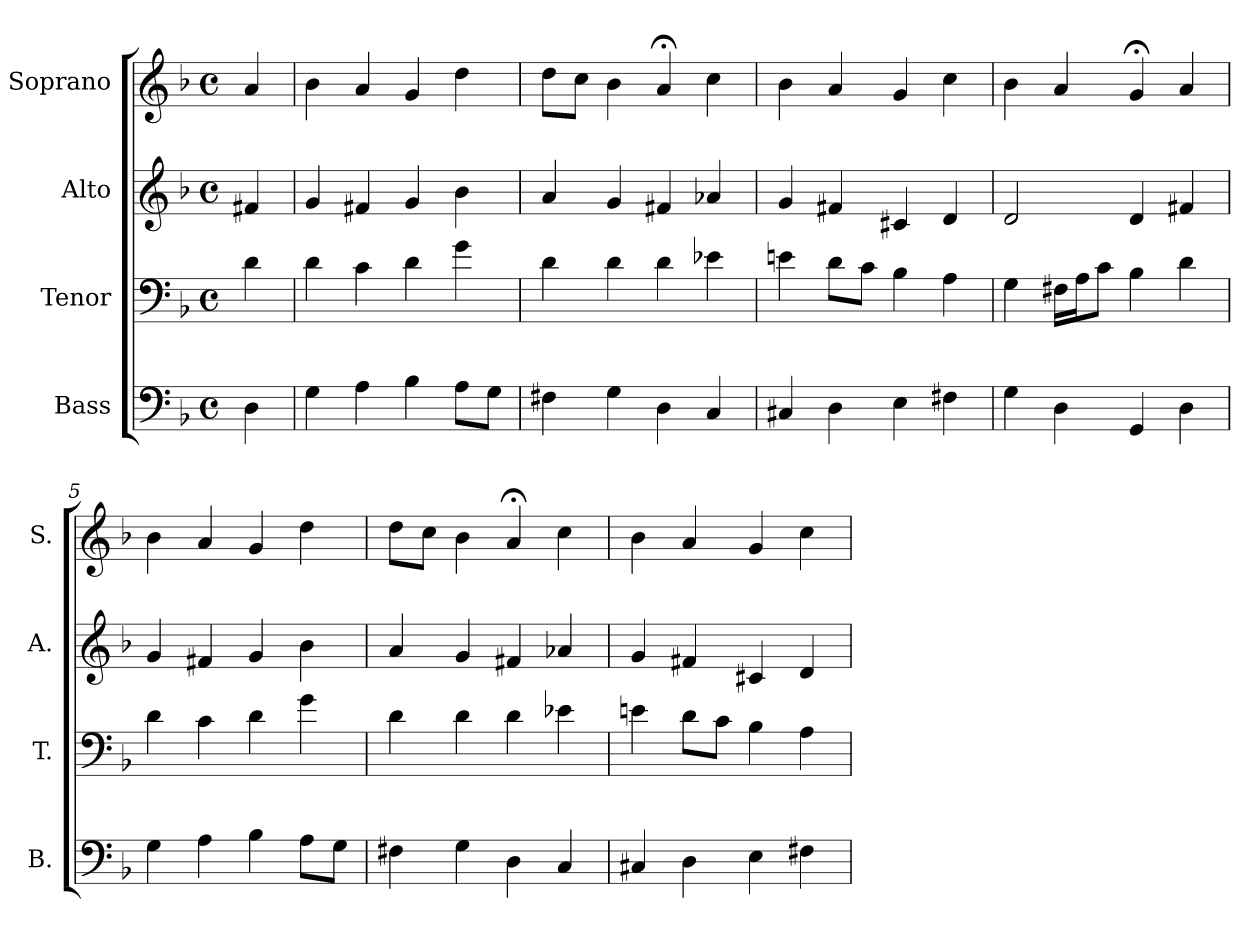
**kern	**kern	**kern	**kern
*part4	*part3	*part2	*part1
*staff4	*staff3	*staff2	*staff1
*I"Bass	*I"Tenor	*I"Alto	*I"Soprano
*I'B.	*I'T.	*I'A.	*I'S.
*clefF4	*clefF4	*clefG2	*clefG2
*k[b-]	*k[b-]	*k[b-]	*k[b-]
*d:	*d:	*d:	*d:
*M4/4	*M4/4	*M4/4	*M4/4
*met(c)	*met(c)	*met(c)	*met(c)
=	=	=	=
4D\	4d\	4f#X/	4a/
=1	=1	=1	=1
4G\	4d\	4g/	4b-\
4A\	4c\	4f#X/	4a/
4B-\	4d\	4g/	4g/
8A\L	4g\	4b-\	4dd\
8G\J	.	.	.
=2	=2	=2	=2
4F#X\	4d\	4a/	8dd\L
.	.	.	8cc\J
4G\	4d\	4g/	4b-\
4D\	4d\	4f#X/	4a;</
4C/	4e-X\	4a-X/	4cc\
=3	=3	=3	=3
4C#X/	4en\	4g/	4b-\
4D\	8d\L	4f#X/	4a/
.	8c\J	.	.
4E\	4B-\	4c#X/	4g/
4F#X\	4A\	4d/	4cc\
=4	=4	=4	=4
4G\	4G\	2d/	4b-\
4D\	16F#X\LL	.	4a/
.	16A\J	.	.
.	8c\J	.	.
4GG/	4B-\	4d/	4g;</
4D\	4d\	4f#X/	4a/
=5	=5	=5	=5
4G\	4d\	4g/	4b-\
4A\	4c\	4f#X/	4a/
4B-\	4d\	4g/	4g/
8A\L	4g\	4b-\	4dd\
8G\J	.	.	.
!!LO:LB:g=z
=6	=6	=6	=6
4F#X\	4d\	4a/	8dd\L
.	.	.	8cc\J
4G\	4d\	4g/	4b-\
4D\	4d\	4f#X/	4a;</
4C/	4e-X\	4a-X/	4cc\
=7	=7	=7	=7
4C#X/	4en\	4g/	4b-\
4D\	8d\L	4f#X/	4a/
.	8c\J	.	.
4E\	4B-\	4c#X/	4g/
4F#X\	4A\	4d/	4cc\
=	=	=	=
*-	*-	*-	*-
